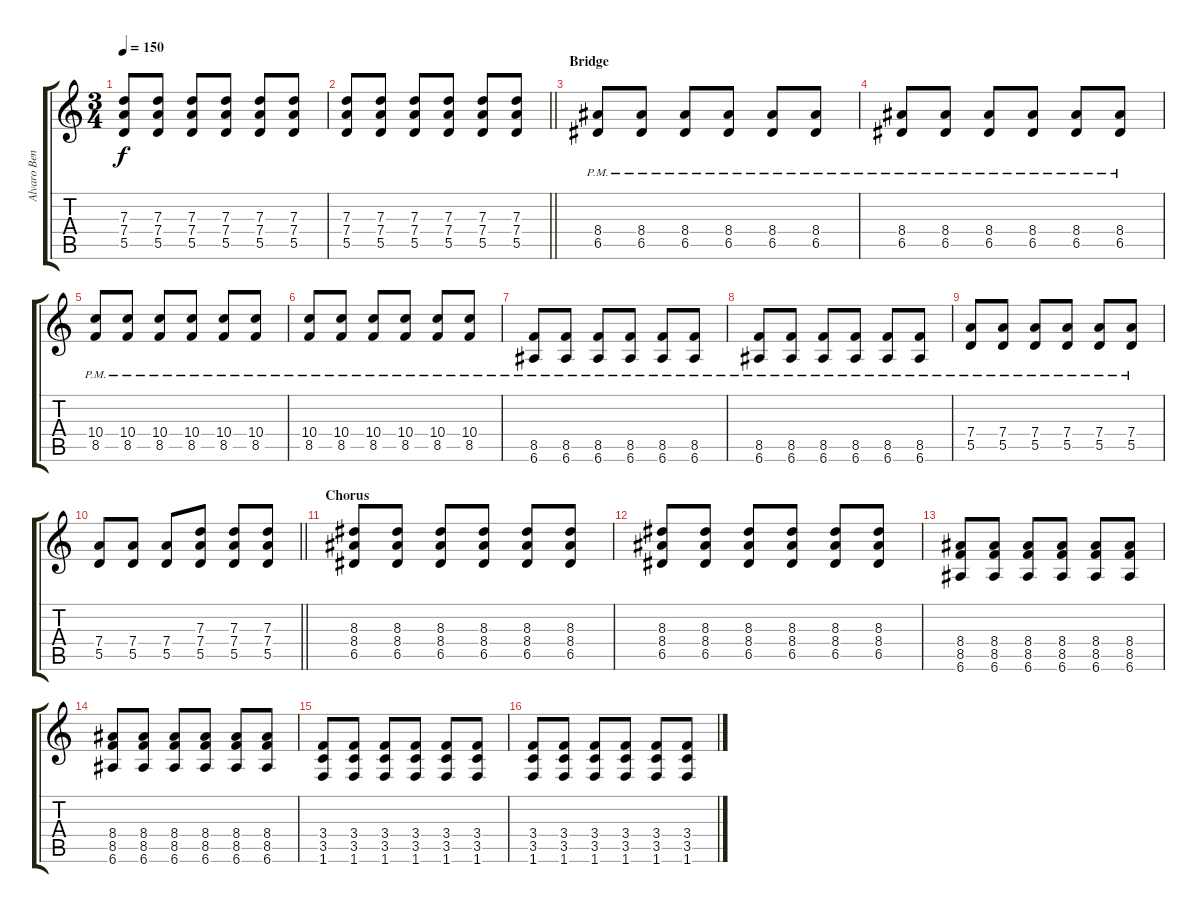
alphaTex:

\track ("Alvaro Benito" "Alvaro Ben") {instrument overdrivenguitar}
\staff {score tabs}
\tuning (E4 B3 G3 D3 A2 E2) {hide}
\ts (3 4)
\tempo 150
\clef g2
\ks c
(7.3 7.4 5.5).8{dy f} (7.3 7.4 5.5).8 (7.3 7.4 5.5).8 (7.3 7.4 5.5).8 (7.3 7.4 5.5).8 (7.3 7.4 5.5).8 |
\barLineRight lightlight
(7.3 7.4 5.5).8 (7.3 7.4 5.5).8 (7.3 7.4 5.5).8 (7.3 7.4 5.5).8 (7.3 7.4 5.5).8 (7.3 7.4 5.5).8 |
\section ("" "Bridge")
(8.4{pm} 6.5{pm}).8 (8.4{pm} 6.5{pm}).8 (8.4{pm} 6.5{pm}).8 (8.4{pm} 6.5{pm}).8 (8.4{pm} 6.5{pm}).8 (8.4{pm} 6.5{pm}).8 |
(8.4{pm} 6.5{pm}).8 (8.4{pm} 6.5{pm}).8 (8.4{pm} 6.5{pm}).8 (8.4{pm} 6.5{pm}).8 (8.4{pm} 6.5{pm}).8 (8.4{pm} 6.5{pm}).8 |
(10.4{pm} 8.5{pm}).8 (10.4{pm} 8.5{pm}).8 (10.4{pm} 8.5{pm}).8 (10.4{pm} 8.5{pm}).8 (10.4{pm} 8.5{pm}).8 (10.4{pm} 8.5{pm}).8 |
(10.4{pm} 8.5{pm}).8 (10.4{pm} 8.5{pm}).8 (10.4{pm} 8.5{pm}).8 (10.4{pm} 8.5{pm}).8 (10.4{pm} 8.5{pm}).8 (10.4{pm} 8.5{pm}).8 |
(8.5{pm} 6.6{pm}).8 (8.5{pm} 6.6{pm}).8 (8.5{pm} 6.6{pm}).8 (8.5{pm} 6.6{pm}).8 (8.5{pm} 6.6{pm}).8 (8.5{pm} 6.6{pm}).8 |
(8.5{pm} 6.6{pm}).8 (8.5{pm} 6.6{pm}).8 (8.5{pm} 6.6{pm}).8 (8.5{pm} 6.6{pm}).8 (8.5{pm} 6.6{pm}).8 (8.5{pm} 6.6{pm}).8 |
(7.4{pm} 5.5{pm}).8 (7.4{pm} 5.5{pm}).8 (7.4{pm} 5.5{pm}).8 (7.4{pm} 5.5{pm}).8 (7.4{pm} 5.5{pm}).8 (7.4{pm} 5.5{pm}).8 |
\barLineRight lightlight
(7.4 5.5).8 (7.4 5.5).8 (7.4 5.5).8 (7.3 7.4 5.5).8 (7.3 7.4 5.5).8 (7.3 7.4 5.5).8 |
\section ("" "Chorus")
(8.3 8.4 6.5).8 (8.3 8.4 6.5).8 (8.3 8.4 6.5).8 (8.3 8.4 6.5).8 (8.3 8.4 6.5).8 (8.3 8.4 6.5).8 |
(8.3 8.4 6.5).8 (8.3 8.4 6.5).8 (8.3 8.4 6.5).8 (8.3 8.4 6.5).8 (8.3 8.4 6.5).8 (8.3 8.4 6.5).8 |
(8.4 8.5 6.6).8 (8.4 8.5 6.6).8 (8.4 8.5 6.6).8 (8.4 8.5 6.6).8 (8.4 8.5 6.6).8 (8.4 8.5 6.6).8 |
(8.4 8.5 6.6).8 (8.4 8.5 6.6).8 (8.4 8.5 6.6).8 (8.4 8.5 6.6).8 (8.4 8.5 6.6).8 (8.4 8.5 6.6).8 |
(3.4 3.5 1.6).8 (3.4 3.5 1.6).8 (3.4 3.5 1.6).8 (3.4 3.5 1.6).8 (3.4 3.5 1.6).8 (3.4 3.5 1.6).8 |
(3.4 3.5 1.6).8 (3.4 3.5 1.6).8 (3.4 3.5 1.6).8 (3.4 3.5 1.6).8 (3.4 3.5 1.6).8 (3.4 3.5 1.6).8
